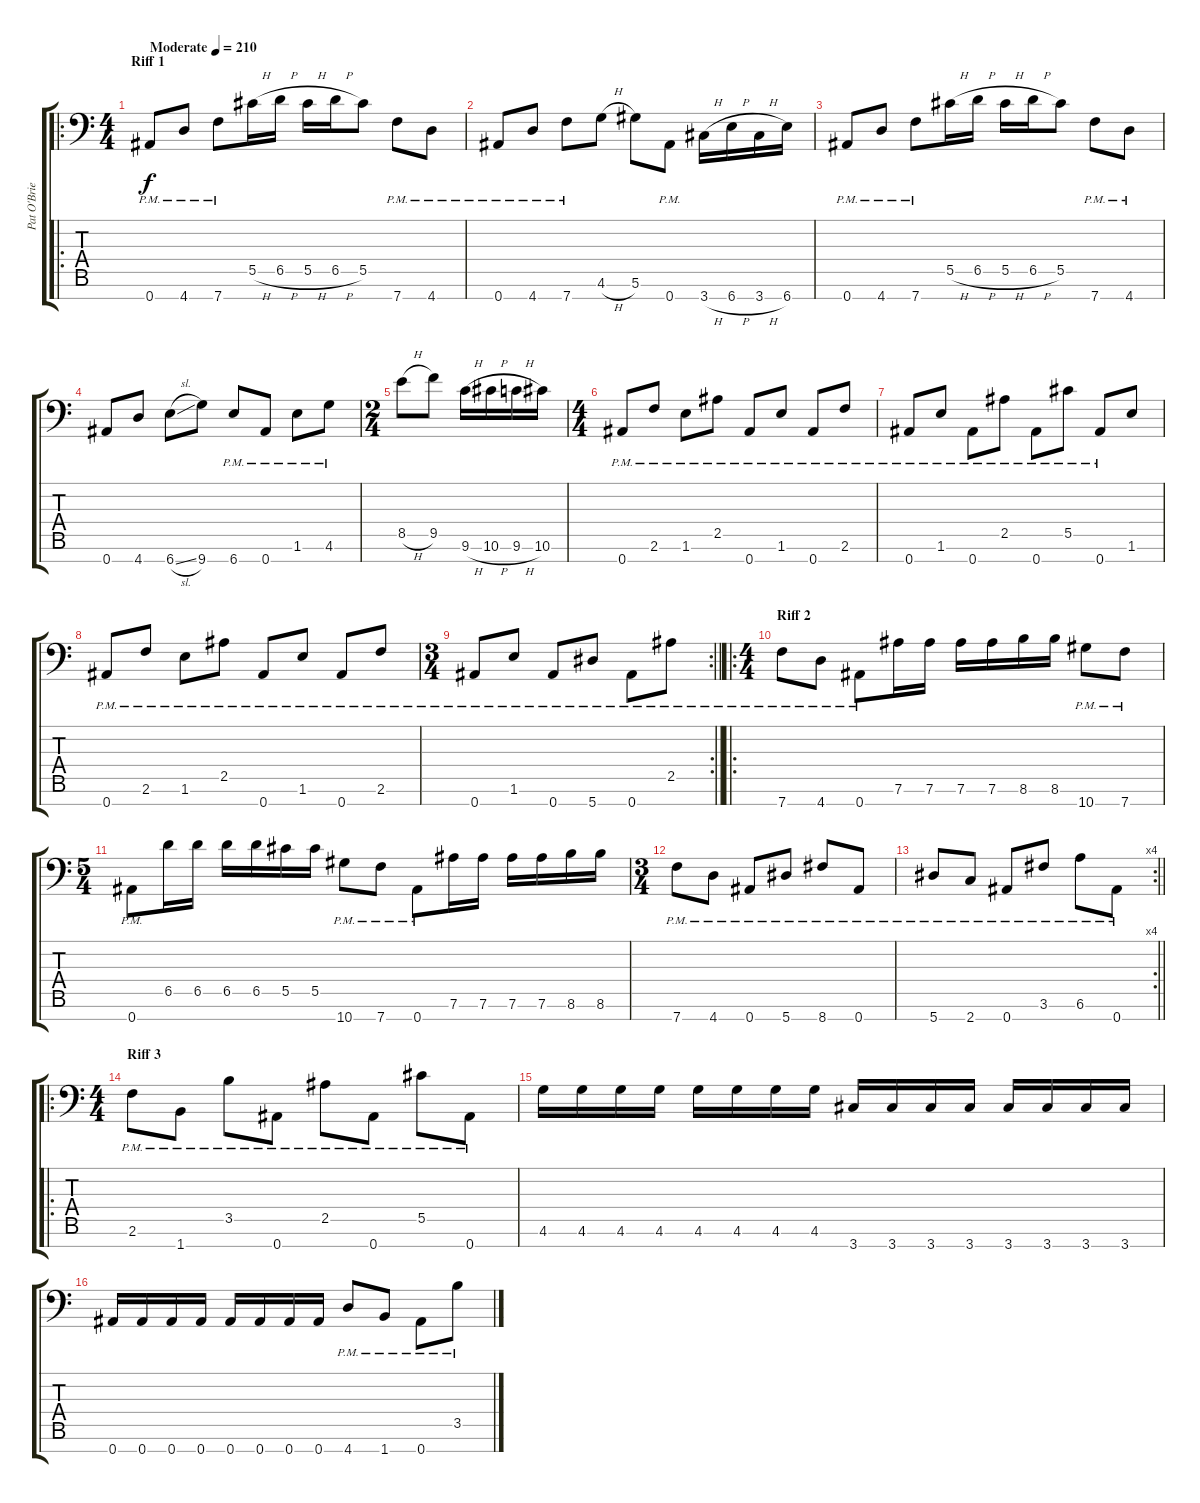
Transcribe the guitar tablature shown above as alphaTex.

\track ("Pat O'Brien" "Pat O'Brie") {instrument distortionguitar}
\staff {score tabs}
\tuning (Eb4 Bb3 Gb3 Db3 Ab2 Eb2 Bb1) {hide}
\ro
\ts (4 4)
\section ("" "Riff 1")
\tempo (210 "Moderate")
\clef f4
\ks c
0.7{pm}.8{dy f instrument distortionguitar} 4.7{pm}.8 7.7{pm}.8 5.5{h}.16 6.5{h}.16 5.5{h}.16 6.5{h}.16 5.5.8 7.7{pm}.8 4.7{pm}.8 |
0.7{pm}.8 4.7{pm}.8 7.7{pm}.8 4.6{h}.8 5.6.8 0.7{pm}.8 3.7{h}.16 6.7{h}.16 3.7{h}.16 6.7.16 |
0.7{pm}.8 4.7{pm}.8 7.7{pm}.8 5.5{h}.16 6.5{h}.16 5.5{h}.16 6.5{h}.16 5.5.8 7.7{pm}.8 4.7{pm}.8 |
0.7.8 4.7.8 6.7{sl}.8 9.7.8 6.7{pm}.8 0.7{pm}.8 1.6{pm}.8 4.6{pm}.8 |
\ts (2 4)
8.5{h}.8 9.5.8 9.6{h}.16 10.6{h}.16 9.6{h}.16 10.6.16 |
\ts (4 4)
0.7{pm}.8 2.6{pm}.8 1.6{pm}.8 2.5{pm}.8 0.7{pm}.8 1.6{pm}.8 0.7{pm}.8 2.6{pm}.8 |
0.7{pm}.8 1.6{pm}.8 0.7{pm}.8 2.5{pm}.8 0.7{pm}.8 5.5{pm}.8 0.7{pm}.8 1.6.8 |
0.7{pm}.8 2.6{pm}.8 1.6{pm}.8 2.5{pm}.8 0.7{pm}.8 1.6{pm}.8 0.7{pm}.8 2.6{pm}.8 |
\rc 2
\ts (3 4)
\barLineRight lightlight
0.7{pm}.8 1.6{pm}.8 0.7{pm}.8 5.7{pm}.8 0.7{pm}.8 2.5{pm}.8 |
\ro
\ts (4 4)
\section ("" "Riff 2")
7.7{pm}.8 4.7{pm}.8 0.7{pm}.8 7.6.16 7.6.16 7.6.16 7.6.16 8.6.16 8.6.16 10.7{pm}.8 7.7{pm}.8 |
\ts (5 4)
0.7{pm}.8 6.5.16 6.5.16 6.5.16 6.5.16 5.5.16 5.5.16 10.7{pm}.8 7.7{pm}.8 0.7{pm}.8 7.6.16 7.6.16 7.6.16 7.6.16 8.6.16 8.6.16 |
\ts (3 4)
7.7{pm}.8 4.7{pm}.8 0.7{pm}.8 5.7{pm}.8 8.7{pm}.8 0.7{pm}.8 |
\rc 4
\barLineRight lightlight
5.7{pm}.8 2.7{pm}.8 0.7{pm}.8 3.6{pm}.8 6.6{pm}.8 0.7{pm}.8 |
\ro
\ts (4 4)
\section ("" "Riff 3")
2.6{pm}.8 1.7{pm}.8 3.5{pm}.8 0.7{pm}.8 2.5{pm}.8 0.7{pm}.8 5.5{pm}.8 0.7{pm}.8 |
4.6.16 4.6.16 4.6.16 4.6.16 4.6.16 4.6.16 4.6.16 4.6.16 3.7.16 3.7.16 3.7.16 3.7.16 3.7.16 3.7.16 3.7.16 3.7.16 |
0.7.16 0.7.16 0.7.16 0.7.16 0.7.16 0.7.16 0.7.16 0.7.16 4.7{pm}.8 1.7{pm}.8 0.7{pm}.8 3.5{pm}.8
